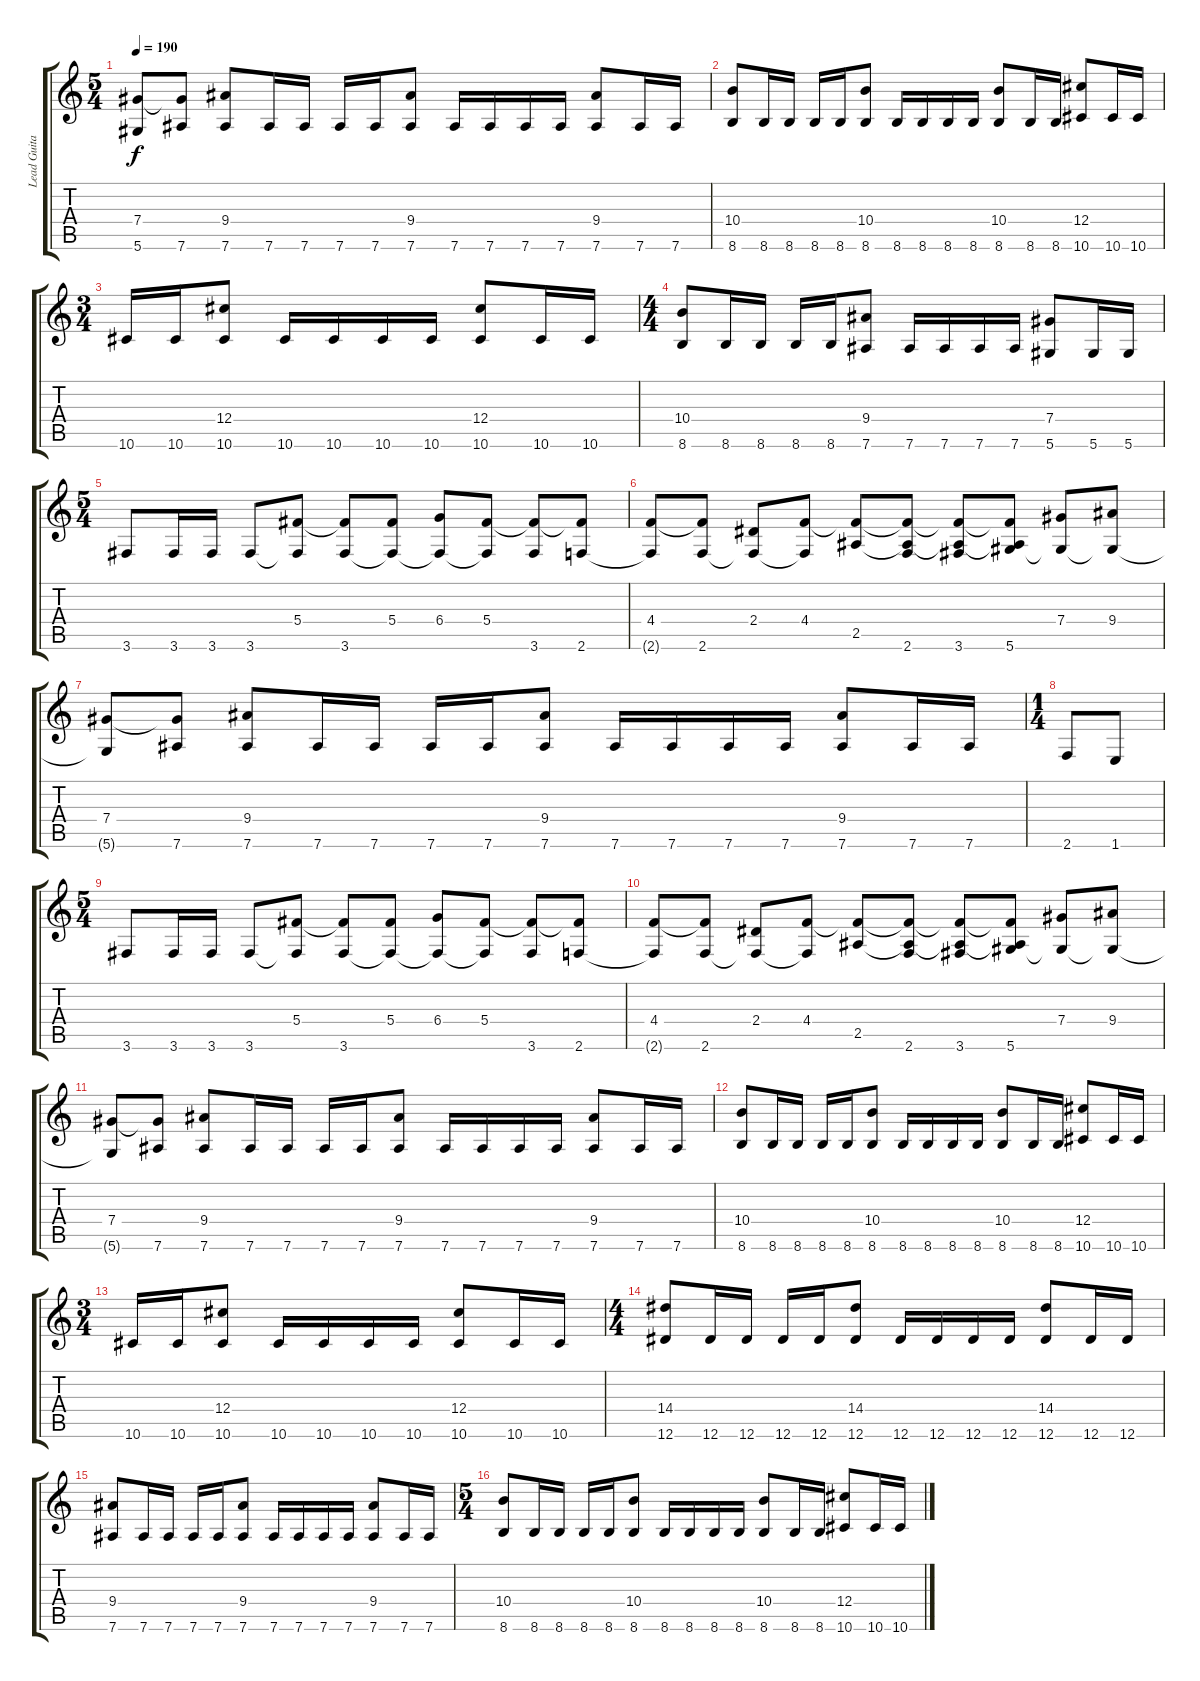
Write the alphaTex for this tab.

\track ("Lead Guitar" "Lead Guita") {instrument distortionguitar}
\staff {score tabs}
\tuning (Eb4 Bb3 Gb3 Db3 Ab2 Eb2) {hide}
\ts (5 4)
\tempo 190
\clef g2
\ks c
(7.4 5.6{t}).8{dy f} (7.4{t} 7.6).8 (9.4 7.6).8 7.6.16 7.6.16 7.6.16 7.6.16 (9.4 7.6).8 7.6.16 7.6.16 7.6.16 7.6.16 (9.4 7.6).8 7.6.16 7.6.16 |
(10.4 8.6).8 8.6.16 8.6.16 8.6.16 8.6.16 (10.4 8.6).8 8.6.16 8.6.16 8.6.16 8.6.16 (10.4 8.6).8 8.6.16 8.6.16 (12.4 10.6).8 10.6.16 10.6.16 |
\ts (3 4)
10.6.16 10.6.16 (12.4 10.6).8 10.6.16 10.6.16 10.6.16 10.6.16 (12.4 10.6).8 10.6.16 10.6.16 |
\ts (4 4)
(10.4 8.6).8 8.6.16 8.6.16 8.6.16 8.6.16 (9.4 7.6).8 7.6.16 7.6.16 7.6.16 7.6.16 (7.4 5.6).8 5.6.16 5.6.16 |
\ts (5 4)
3.6.8 3.6.16 3.6.16 3.6.8 (5.4 3.6{t}).8 (5.4{t} 3.6).8 (5.4 3.6{t}).8 (6.4 3.6{t}).8 (5.4 3.6{t}).8 (5.4{t} 3.6).8 (5.4{t} 2.6).8 |
(4.4 2.6{t}).8 (4.4{t} 2.6).8 (2.4 2.6{t}).8 (4.4 2.6{t}).8 (4.4{t} 2.5).8 (4.4{t} 2.5{t} 2.6).8 (4.4{t} 2.5{t} 3.6).8 (4.4{t} 2.5{t} 5.6).8 (7.4 5.6{t}).8 (9.4 5.6{t}).8 |
(7.4 5.6{t}).8 (7.4{t} 7.6).8 (9.4 7.6).8 7.6.16 7.6.16 7.6.16 7.6.16 (9.4 7.6).8 7.6.16 7.6.16 7.6.16 7.6.16 (9.4 7.6).8 7.6.16 7.6.16 |
\ts (1 4)
2.6.8 1.6.8 |
\ts (5 4)
3.6.8 3.6.16 3.6.16 3.6.8 (5.4 3.6{t}).8 (5.4{t} 3.6).8 (5.4 3.6{t}).8 (6.4 3.6{t}).8 (5.4 3.6{t}).8 (5.4{t} 3.6).8 (5.4{t} 2.6).8 |
(4.4 2.6{t}).8 (4.4{t} 2.6).8 (2.4 2.6{t}).8 (4.4 2.6{t}).8 (4.4{t} 2.5).8 (4.4{t} 2.5{t} 2.6).8 (4.4{t} 2.5{t} 3.6).8 (4.4{t} 2.5{t} 5.6).8 (7.4 5.6{t}).8 (9.4 5.6{t}).8 |
(7.4 5.6{t}).8 (7.4{t} 7.6).8 (9.4 7.6).8 7.6.16 7.6.16 7.6.16 7.6.16 (9.4 7.6).8 7.6.16 7.6.16 7.6.16 7.6.16 (9.4 7.6).8 7.6.16 7.6.16 |
(10.4 8.6).8 8.6.16 8.6.16 8.6.16 8.6.16 (10.4 8.6).8 8.6.16 8.6.16 8.6.16 8.6.16 (10.4 8.6).8 8.6.16 8.6.16 (12.4 10.6).8 10.6.16 10.6.16 |
\ts (3 4)
10.6.16 10.6.16 (12.4 10.6).8 10.6.16 10.6.16 10.6.16 10.6.16 (12.4 10.6).8 10.6.16 10.6.16 |
\ts (4 4)
(14.4 12.6).8 12.6.16 12.6.16 12.6.16 12.6.16 (14.4 12.6).8 12.6.16 12.6.16 12.6.16 12.6.16 (14.4 12.6).8 12.6.16 12.6.16 |
(9.4 7.6).8 7.6.16 7.6.16 7.6.16 7.6.16 (9.4 7.6).8 7.6.16 7.6.16 7.6.16 7.6.16 (9.4 7.6).8 7.6.16 7.6.16 |
\ts (5 4)
(10.4 8.6).8 8.6.16 8.6.16 8.6.16 8.6.16 (10.4 8.6).8 8.6.16 8.6.16 8.6.16 8.6.16 (10.4 8.6).8 8.6.16 8.6.16 (12.4 10.6).8 10.6.16 10.6.16
